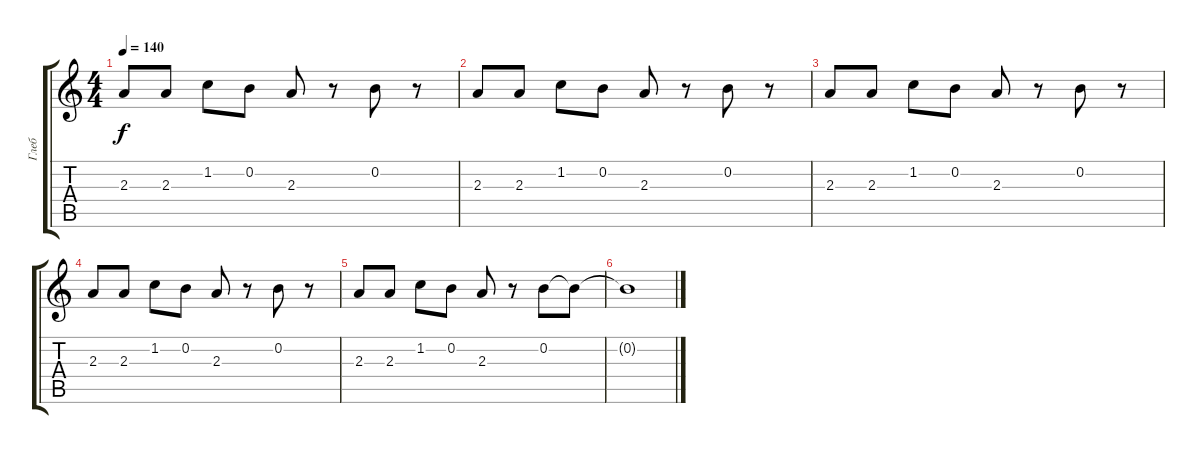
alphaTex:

\track ("Глеб" "Глеб") {instrument overdrivenguitar}
\staff {score tabs}
\tuning (E4 B3 G3 D3 A2 E2) {hide}
\ts (4 4)
\tempo 140
\clef g2
\ks c
2.3.8{dy f} 2.3.8 1.2.8 0.2.8 2.3.8 r.8 0.2.8 r.8 |
2.3.8 2.3.8 1.2.8 0.2.8 2.3.8 r.8 0.2.8 r.8 |
2.3.8 2.3.8 1.2.8 0.2.8 2.3.8 r.8 0.2.8 r.8 |
2.3.8 2.3.8 1.2.8 0.2.8 2.3.8 r.8 0.2.8 r.8 |
2.3.8 2.3.8 1.2.8 0.2.8 2.3.8 r.8 0.2.8 0.2{t}.8 |
0.2{t}.1
